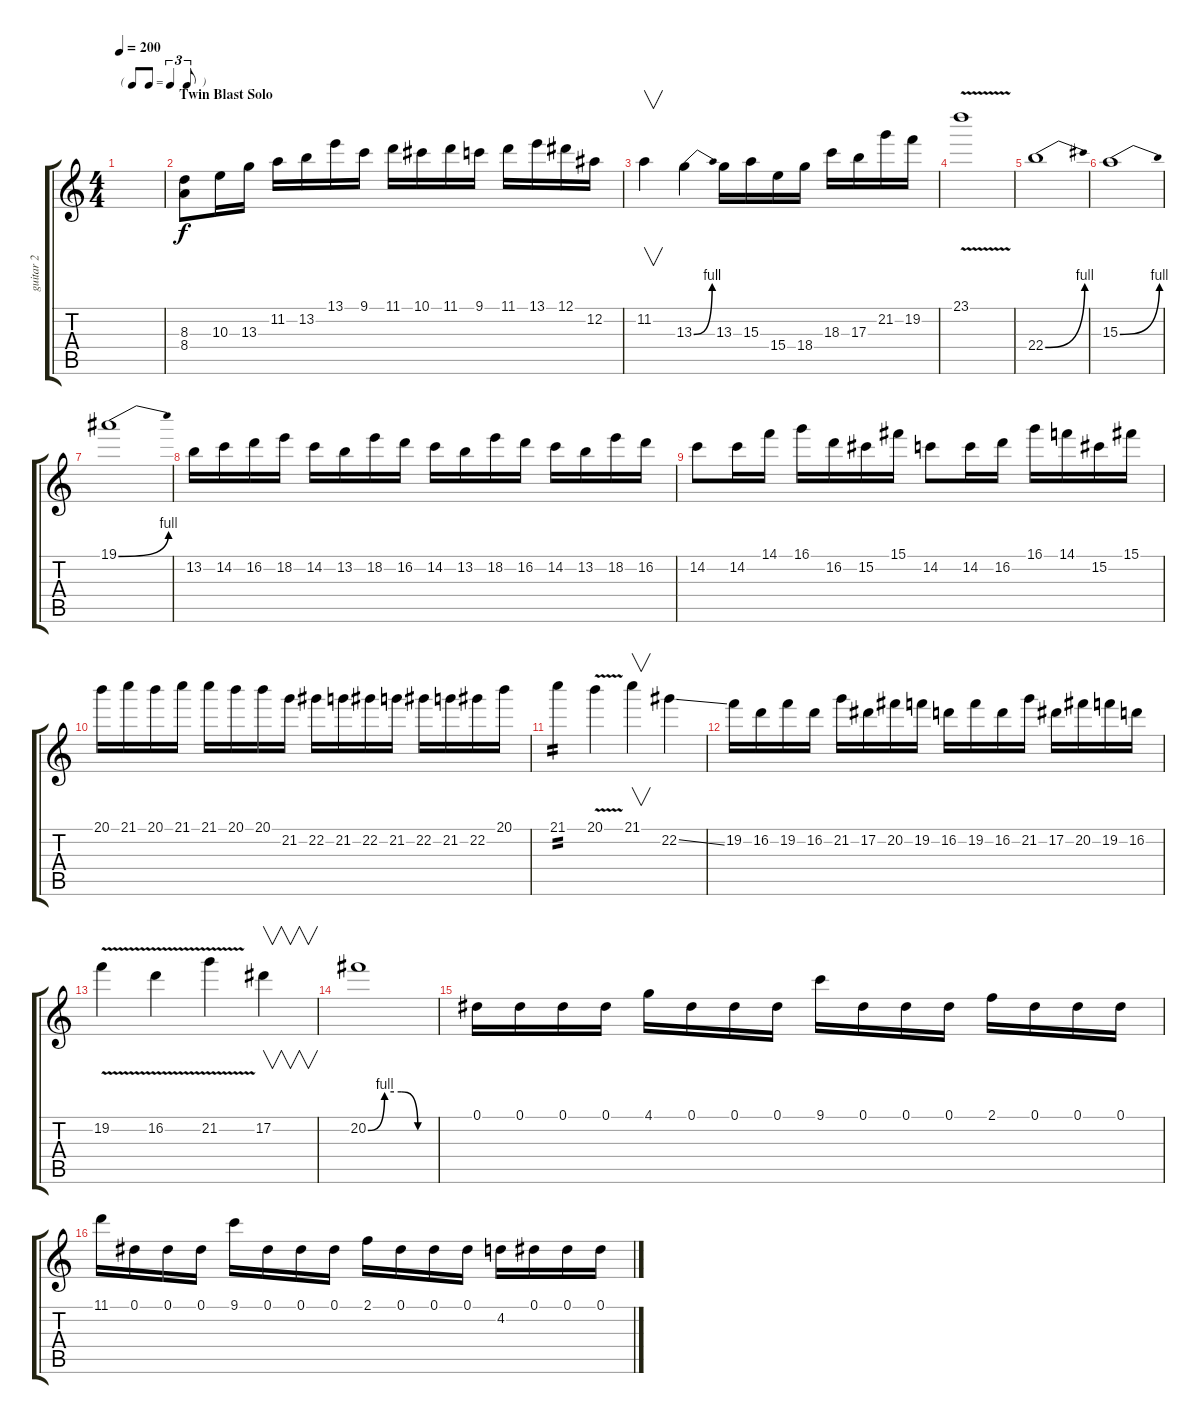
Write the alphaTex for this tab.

\track ("guitar 2" "guitar 2") {instrument distortionguitar}
\staff {score tabs}
\tuning (Eb4 Bb3 Gb3 Db3 Ab2 Eb2) {hide}
\ts (4 4)
\tf triplet8th
\tempo 200
\clef g2
\ks c
|
\section ("" "Twin Blast Solo")
(8.3 8.4).8 10.3.16 13.3.16 11.2.16 13.2.16 13.1.16 9.1.16 11.1.16 10.1.16 11.1.16 9.1.16 11.1.16 13.1.16 12.1.16 12.2.16 |
11.2.4{v} 13.3{be (bend 0 0 60 4)}.4 13.3.16 15.3.16 15.4.16 18.4.16 18.3.16 17.3.16 21.2.16 19.2.16 |
23.1{v}.1 |
22.4{be (bend 0 0 60 4)}.1 |
15.3{be (bend 0 0 60 4)}.1 |
19.1{be (bend 0 0 60 4)}.1 |
13.2.16 14.2.16 16.2.16 18.2.16 14.2.16 13.2.16 18.2.16 16.2.16 14.2.16 13.2.16 18.2.16 16.2.16 14.2.16 13.2.16 18.2.16 16.2.16 |
14.2.8 14.2.16 14.1.16 16.1.16 16.2.16 15.2.16 15.1.16 14.2.8 14.2.16 16.2.16 16.1.16 14.1.16 15.2.16 15.1.16 |
20.1.16 21.1.16 20.1.16 21.1.16 21.1.16 20.1.16 20.1.16 21.2.16 22.2.16 21.2.16 22.2.16 21.2.16 22.2.16 21.2.16 22.2.16 20.1.16 |
21.1.4{tp 2} 20.1{v}.4 21.1.4{v} 22.2{ss}.4 |
19.2.16 16.2.16 19.2.16 16.2.16 21.2.16 17.2.16 20.2.16 19.2.16 16.2.16 19.2.16 16.2.16 21.2.16 17.2.16 20.2.16 19.2.16 16.2.16 |
19.2{v}.4 16.2{v}.4 21.2{v}.4 17.2.4{v} |
20.2{be (custom 0 0 15 4 30 4 45 0 60 0)}.1 |
0.1.16 0.1.16 0.1.16 0.1.16 4.1.16 0.1.16 0.1.16 0.1.16 9.1.16 0.1.16 0.1.16 0.1.16 2.1.16 0.1.16 0.1.16 0.1.16 |
11.1.16 0.1.16 0.1.16 0.1.16 9.1.16 0.1.16 0.1.16 0.1.16 2.1.16 0.1.16 0.1.16 0.1.16 4.2.16 0.1.16 0.1.16 0.1.16
